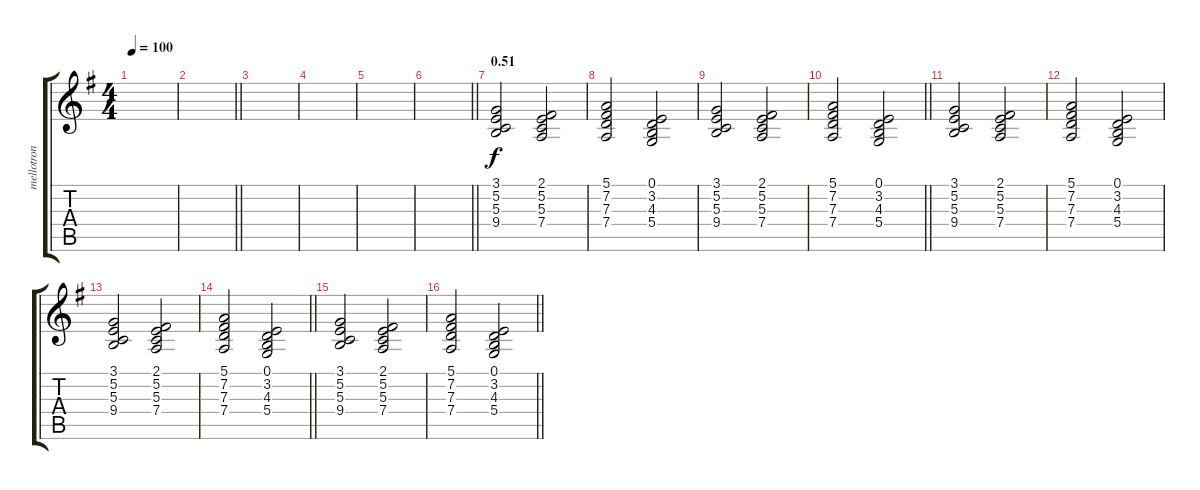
\track ("mellotron" "mellotron") {instrument stringensemble1}
\staff {score tabs}
\tuning (E4 B3 G3 D3 A2 E2) {hide}
\ts (4 4)
\tempo 100
\clef g2
\ks g
|
\barLineRight lightlight
|
|
|
|
\barLineRight lightlight
|
\section ("" "0.51")
(3.1 5.2 5.3 9.4).2 (2.1 5.2 5.3 7.4).2 |
(5.1 7.2 7.3 7.4).2 (0.1 3.2 4.3 5.4).2 |
(3.1 5.2 5.3 9.4).2 (2.1 5.2 5.3 7.4).2 |
\barLineRight lightlight
(5.1 7.2 7.3 7.4).2 (0.1 3.2 4.3 5.4).2 |
(3.1 5.2 5.3 9.4).2 (2.1 5.2 5.3 7.4).2 |
(5.1 7.2 7.3 7.4).2 (0.1 3.2 4.3 5.4).2 |
(3.1 5.2 5.3 9.4).2 (2.1 5.2 5.3 7.4).2 |
\barLineRight lightlight
(5.1 7.2 7.3 7.4).2 (0.1 3.2 4.3 5.4).2 |
(3.1 5.2 5.3 9.4).2 (2.1 5.2 5.3 7.4).2 |
\barLineRight lightlight
(5.1 7.2 7.3 7.4).2 (0.1 3.2 4.3 5.4).2
